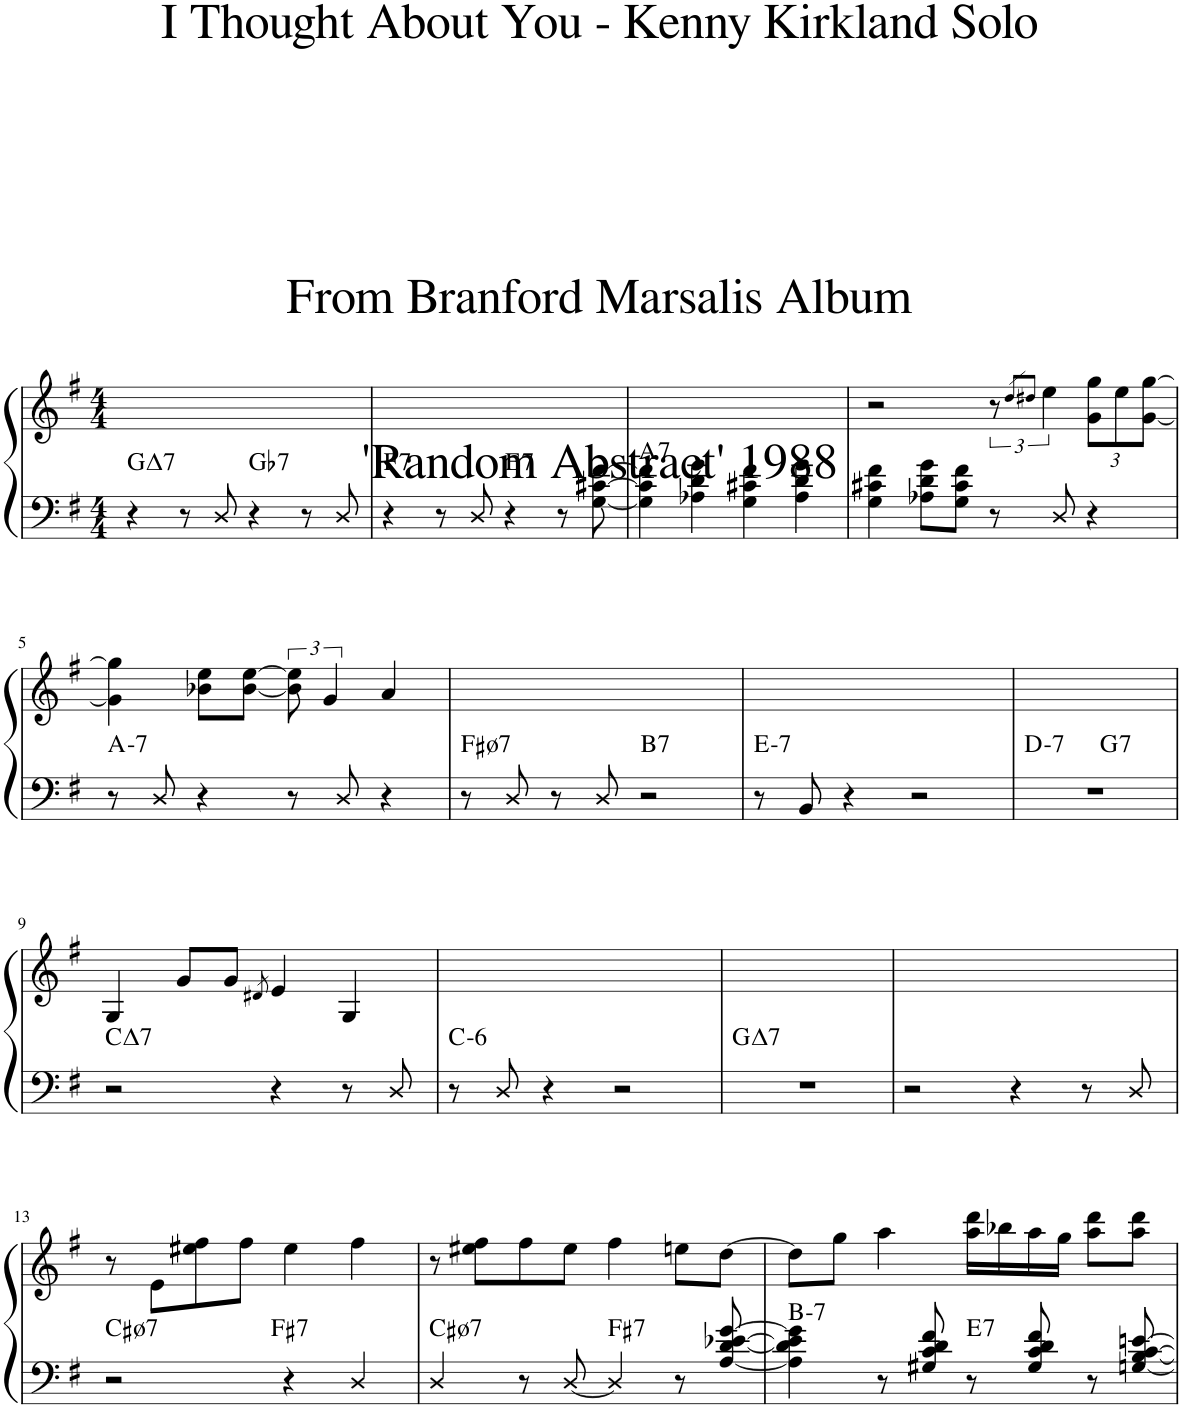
**kern	**kern	**harte
*part1	*part1	*part1
*staff2	*staff1	*
*I"Piano	*	*
*I'Pno.	*	*
*clefF4	*clefG2	*
*k[f#]	*k[f#]	*
*M4/4	*M4/4	*
=1	=1	=1
!	!	!LO:H:kt=7
*	*^	*
4r	1ryy	2ryy	G:maj7
8r	.	.	.
8D/	.	.	.
!	!	!	!LO:H:kt=7
4r	.	2ryy	Gb:7
8r	.	.	.
8D/	.	.	.
=2	=2	=2	=2
!	!	!	!LO:H:kt=7
4r	1ryy	2ryy	F:7
8r	.	.	.
8D/	.	.	.
!	!	!	!LO:H:kt=7
4r	.	2ryy	E:7
8r	.	.	.
[8G\ [8c#X\ [8f#\	.	.	.
=3	=3	=3	=3
!	!	!	!LO:H:kt=7
*	*v	*v	*
4G\] 4c#\] 4f#\]	1ryy	A:7
4A-X\ 4d\ 4g\	.	.
4G\ 4c#X\ 4f#\	.	.
4A-\ 4d\ 4g\	.	.
=4	=4	=4
4G\ 4c#X\ 4f#\	2r	.
8A-X\ 8d\ 8g\L	.	.
8G\ 8c#\ 8f#\J	.	.
8r	12r	.
.	8qdd/L	.
.	8qdd#X/J	.
.	6ee\	.
8D/	.	.
*	*Xbrackettup	*
4r	12g\ 12gg\L	.
.	12ee\	.
.	[12g\ [12gg\J	.
!!LO:LB:g=z
=5	=5	=5
!	!	!LO:H:kt=7
8r	4g\] 4gg\]	A:min7
8D/	.	.
4r	8b-X\ 8ee\L	.
.	[8b-\ [8ee\J	.
*	*brackettup	*
8r	12b-\] 12ee\]	.
.	6g/	.
8D/	.	.
4r	4a/	.
=6	=6	=6
!	!	!LO:H:kt=7
*	*^	*
8r	1ryy	2ryy	F#:hdim7
8D/	.	.	.
8r	.	.	.
8D/	.	.	.
!	!	!	!LO:H:kt=7
2r	.	2ryy	B:7
=7	=7	=7	=7
!	!	!	!LO:H:kt=7
*	*v	*v	*
8r	1ryy	E:min7
8BB/	.	.
4r	.	.
2r	.	.
=8	=8	=8
!	!	!LO:H:kt=7
*	*^	*
1r	1ryy	2ryy	D:min7
!	!	!	!LO:H:kt=7
.	.	2ryy	G:7
!!LO:LB:g=z
=9	=9	=9	=9
!	!	!	!LO:H:kt=7
*	*v	*v	*
2r	4G/	C:maj7
.	8g/L	.
.	8g/J	.
.	8qd#X/	.
4r	4e/	.
8r	4G/	.
8D/	.	.
=10	=10	=10
!	!	!LO:H:kt=6
8r	1ryy	C:min6
8D/	.	.
4r	.	.
2r	.	.
=11	=11	=11
!	!	!LO:H:kt=7
1r	1ryy	G:maj7
=12	=12	=12
2r	1ryy	.
4r	.	.
8r	.	.
8D/	.	.
!!LO:LB:g=z
=13	=13	=13
!	!	!LO:H:kt=7
2r	8r	C#:hdim7
.	8e\L	.
.	8ee#X\ 8ff#\	.
.	8ff#\J	.
!	!	!LO:H:kt=7
4r	4ee#\	F#:7
4D/	4ff#\	.
=14	=14	=14
!	!	!LO:H:kt=7
4D/	8r	C#:hdim7
.	8ee#X\ 8ff#\L	.
8r	8ff#\	.
[8D/	8ee#\J	.
!	!	!LO:H:kt=7
4D/]	4ff#\	F#:7
8r	8een\L	.
[8A/ [8d/ [8e-X/ [8g/	[8dd\J	.
=15	=15	=15
!	!	!LO:H:kt=7
4A\] 4d\] 4e-\] 4g\]	8dd\L]	B:min7
.	8gg\J	.
8r	4aa\	.
8G#X/ 8c/ 8d/ 8f#/	.	.
!	!	!LO:H:kt=7
8r	16aa\ 16ddd\LL	E:7
.	16bb-X\	.
8G#/ 8c/ 8d/ 8f#/	16aa\	.
.	16gg\JJ	.
8r	8aa\ 8ddd\L	.
[8Gn/ [8B/ [8c/ [8en/	8aa\ 8ddd\J	.
=	=	=
*-	*-	*-
